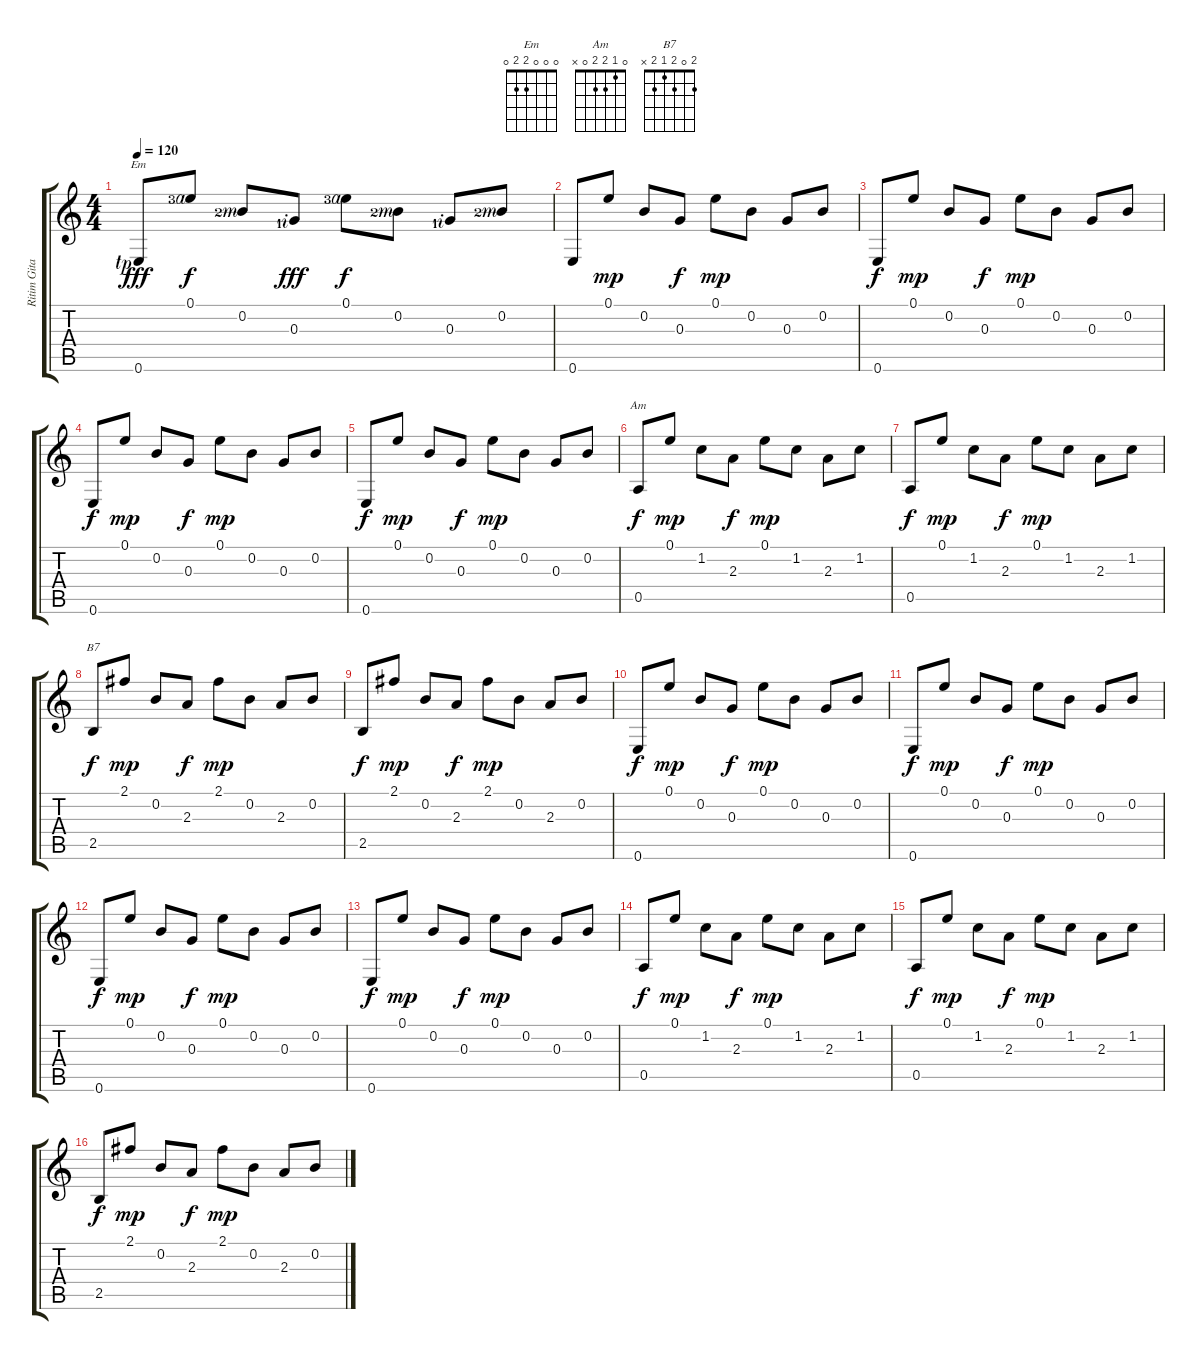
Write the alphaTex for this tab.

\track ("Ritim Gitar" "Ritim Gita") {instrument acousticguitarnylon}
\staff {score tabs}
\tuning (E4 B3 G3 D3 A2 E2) {hide}
\chord ("Em" 0 0 0 2 2 0)
\chord ("Am" 0 1 2 2 0 x)
\chord ("B7" 2 0 2 1 2 x)
\ts (4 4)
\tempo 120
\clef g2
\ks c
0.6{lf 1 rf 1}.8{ch "Em" dy fff instrument acousticguitarnylon} 0.1{lf 4 rf 4}.8{dy f} 0.2{lf 3 rf 3}.8 0.3{lf 2 rf 2}.8{dy fff} 0.1{lf 4 rf 4}.8{dy f} 0.2{lf 3 rf 3}.8 0.3{lf 2 rf 2}.8 0.2{lf 3 rf 3}.8 |
0.6.8 0.1.8{dy mp} 0.2.8 0.3.8{dy f} 0.1.8{dy mp} 0.2.8 0.3.8 0.2.8 |
0.6.8{dy f} 0.1.8{dy mp} 0.2.8 0.3.8{dy f} 0.1.8{dy mp} 0.2.8 0.3.8 0.2.8 |
0.6.8{dy f} 0.1.8{dy mp} 0.2.8 0.3.8{dy f} 0.1.8{dy mp} 0.2.8 0.3.8 0.2.8 |
0.6.8{dy f} 0.1.8{dy mp} 0.2.8 0.3.8{dy f} 0.1.8{dy mp} 0.2.8 0.3.8 0.2.8 |
0.5.8{ch "Am" dy f} 0.1.8{dy mp} 1.2.8 2.3.8{dy f} 0.1.8{dy mp} 1.2.8 2.3.8 1.2.8 |
0.5.8{dy f} 0.1.8{dy mp} 1.2.8 2.3.8{dy f} 0.1.8{dy mp} 1.2.8 2.3.8 1.2.8 |
2.5.8{ch "B7" dy f} 2.1.8{dy mp} 0.2.8 2.3.8{dy f} 2.1.8{dy mp} 0.2.8 2.3.8 0.2.8 |
2.5.8{dy f} 2.1.8{dy mp} 0.2.8 2.3.8{dy f} 2.1.8{dy mp} 0.2.8 2.3.8 0.2.8 |
0.6.8{dy f} 0.1.8{dy mp} 0.2.8 0.3.8{dy f} 0.1.8{dy mp} 0.2.8 0.3.8 0.2.8 |
0.6.8{dy f} 0.1.8{dy mp} 0.2.8 0.3.8{dy f} 0.1.8{dy mp} 0.2.8 0.3.8 0.2.8 |
0.6.8{dy f} 0.1.8{dy mp} 0.2.8 0.3.8{dy f} 0.1.8{dy mp} 0.2.8 0.3.8 0.2.8 |
0.6.8{dy f} 0.1.8{dy mp} 0.2.8 0.3.8{dy f} 0.1.8{dy mp} 0.2.8 0.3.8 0.2.8 |
0.5.8{dy f} 0.1.8{dy mp} 1.2.8 2.3.8{dy f} 0.1.8{dy mp} 1.2.8 2.3.8 1.2.8 |
0.5.8{dy f} 0.1.8{dy mp} 1.2.8 2.3.8{dy f} 0.1.8{dy mp} 1.2.8 2.3.8 1.2.8 |
2.5.8{dy f} 2.1.8{dy mp} 0.2.8 2.3.8{dy f} 2.1.8{dy mp} 0.2.8 2.3.8 0.2.8
